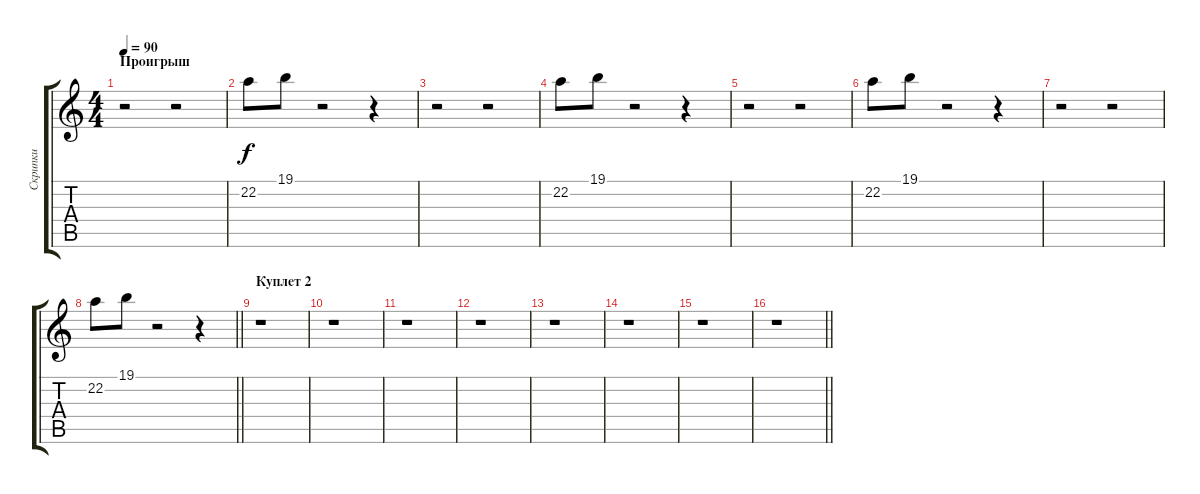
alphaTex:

\track ("Скрипки" "Скрипки") {instrument tremolostrings}
\staff {score tabs}
\tuning (E4 B3 G3 D3 A2 E2) {hide}
\ts (4 4)
\section ("" "Проигрыш")
\tempo 90
\clef g2
\ks c
r.2{dy f} r.2 |
22.2.8 19.1.8 r.2 r.4 |
r.2 r.2 |
22.2.8 19.1.8 r.2 r.4 |
r.2 r.2 |
22.2.8 19.1.8 r.2 r.4 |
r.2 r.2 |
\barLineRight lightlight
22.2.8 19.1.8 r.2 r.4 |
\section ("" "Куплет 2")
r.1 |
r.1 |
r.1 |
r.1 |
r.1 |
r.1 |
r.1 |
\barLineRight lightlight
r.1
